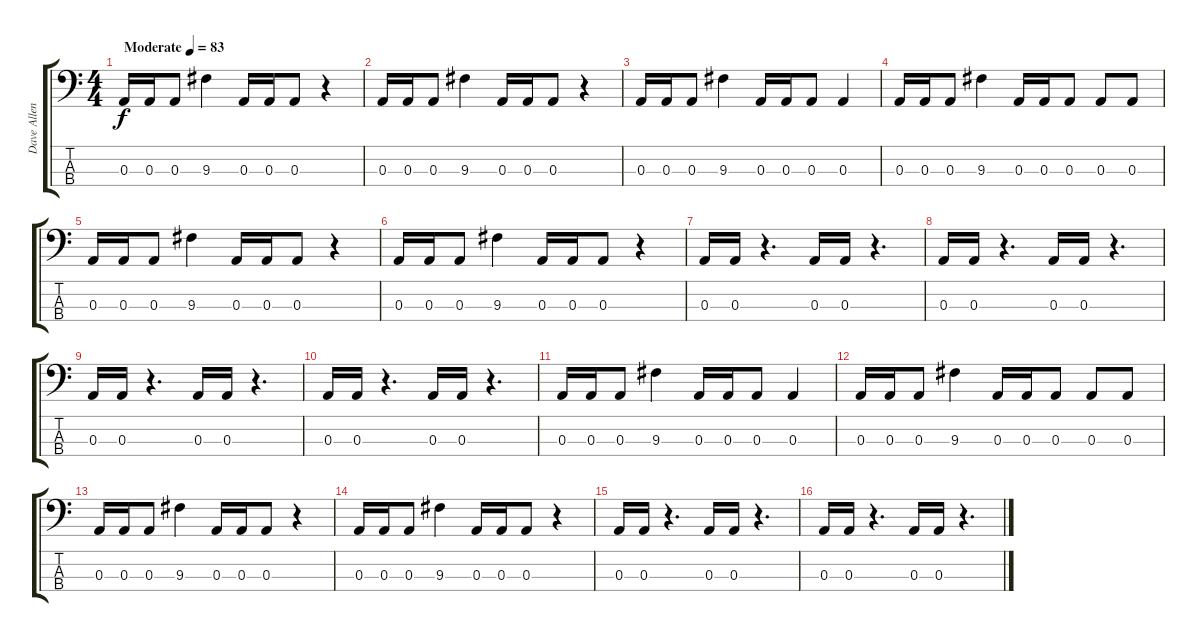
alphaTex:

\track ("Dave Allen" "Dave Allen") {instrument electricbassfinger}
\staff {score tabs}
\tuning (G2 D2 A1 E1) {hide}
\ts (4 4)
\tempo (83 "Moderate")
\clef f4
\ks c
0.3.16{dy f instrument electricbassfinger} 0.3.16 0.3.8 9.3.4 0.3.16 0.3.16 0.3.8 r.4 |
0.3.16 0.3.16 0.3.8 9.3.4 0.3.16 0.3.16 0.3.8 r.4 |
0.3.16 0.3.16 0.3.8 9.3.4 0.3.16 0.3.16 0.3.8 0.3.4 |
0.3.16 0.3.16 0.3.8 9.3.4 0.3.16 0.3.16 0.3.8 0.3.8 0.3.8 |
0.3.16 0.3.16 0.3.8 9.3.4 0.3.16 0.3.16 0.3.8 r.4 |
0.3.16 0.3.16 0.3.8 9.3.4 0.3.16 0.3.16 0.3.8 r.4 |
0.3.16 0.3.16 r.4{d} 0.3.16 0.3.16 r.4{d} |
0.3.16 0.3.16 r.4{d} 0.3.16 0.3.16 r.4{d} |
0.3.16 0.3.16 r.4{d} 0.3.16 0.3.16 r.4{d} |
0.3.16 0.3.16 r.4{d} 0.3.16 0.3.16 r.4{d} |
0.3.16 0.3.16 0.3.8 9.3.4 0.3.16 0.3.16 0.3.8 0.3.4 |
0.3.16 0.3.16 0.3.8 9.3.4 0.3.16 0.3.16 0.3.8 0.3.8 0.3.8 |
0.3.16 0.3.16 0.3.8 9.3.4 0.3.16 0.3.16 0.3.8 r.4 |
0.3.16 0.3.16 0.3.8 9.3.4 0.3.16 0.3.16 0.3.8 r.4 |
0.3.16 0.3.16 r.4{d} 0.3.16 0.3.16 r.4{d} |
0.3.16 0.3.16 r.4{d} 0.3.16 0.3.16 r.4{d}
